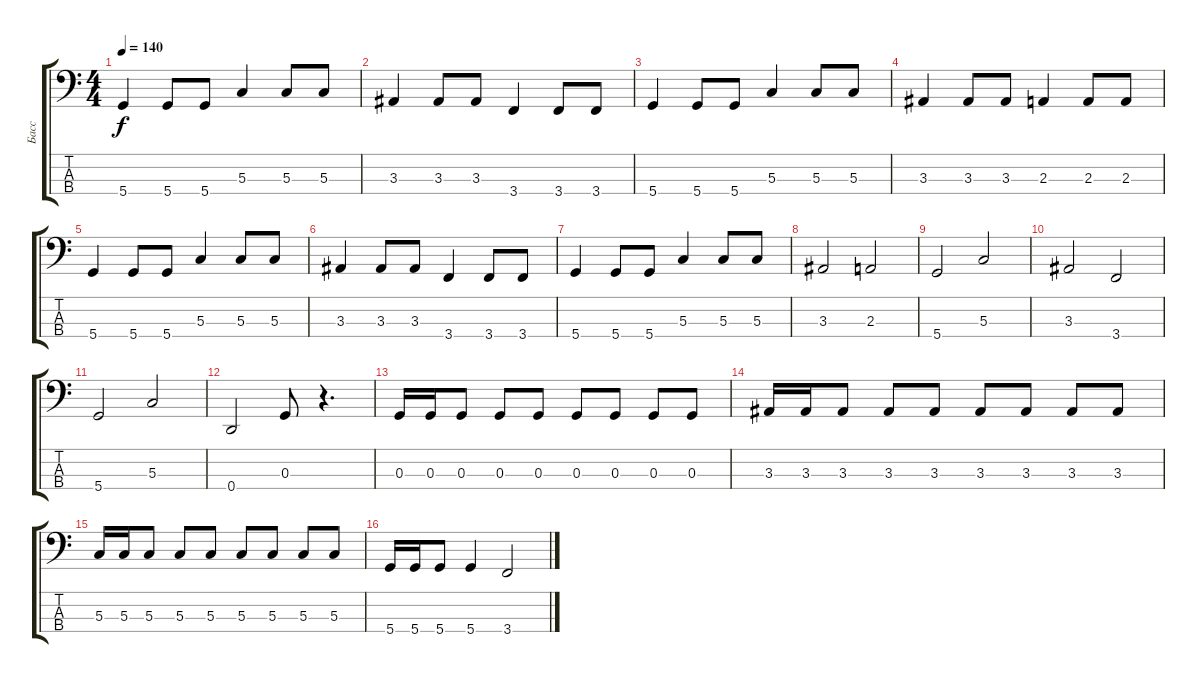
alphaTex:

\track ("Басс" "Басс") {instrument electricbassfinger}
\staff {score tabs}
\tuning (F2 C2 G1 D1) {hide}
\ts (4 4)
\tempo 140
\clef f4
\ks c
5.4.4{dy f} 5.4.8 5.4.8 5.3.4 5.3.8 5.3.8 |
3.3.4 3.3.8 3.3.8 3.4.4 3.4.8 3.4.8 |
5.4.4 5.4.8 5.4.8 5.3.4 5.3.8 5.3.8 |
3.3.4 3.3.8 3.3.8 2.3.4 2.3.8 2.3.8 |
5.4.4 5.4.8 5.4.8 5.3.4 5.3.8 5.3.8 |
3.3.4 3.3.8 3.3.8 3.4.4 3.4.8 3.4.8 |
5.4.4 5.4.8 5.4.8 5.3.4 5.3.8 5.3.8 |
3.3.2 2.3.2 |
5.4.2 5.3.2 |
3.3.2 3.4.2 |
5.4.2 5.3.2 |
0.4.2 0.3.8 r.4{d} |
0.3.16 0.3.16 0.3.8 0.3.8 0.3.8 0.3.8 0.3.8 0.3.8 0.3.8 |
3.3.16 3.3.16 3.3.8 3.3.8 3.3.8 3.3.8 3.3.8 3.3.8 3.3.8 |
5.3.16 5.3.16 5.3.8 5.3.8 5.3.8 5.3.8 5.3.8 5.3.8 5.3.8 |
5.4.16 5.4.16 5.4.8 5.4.4 3.4.2
